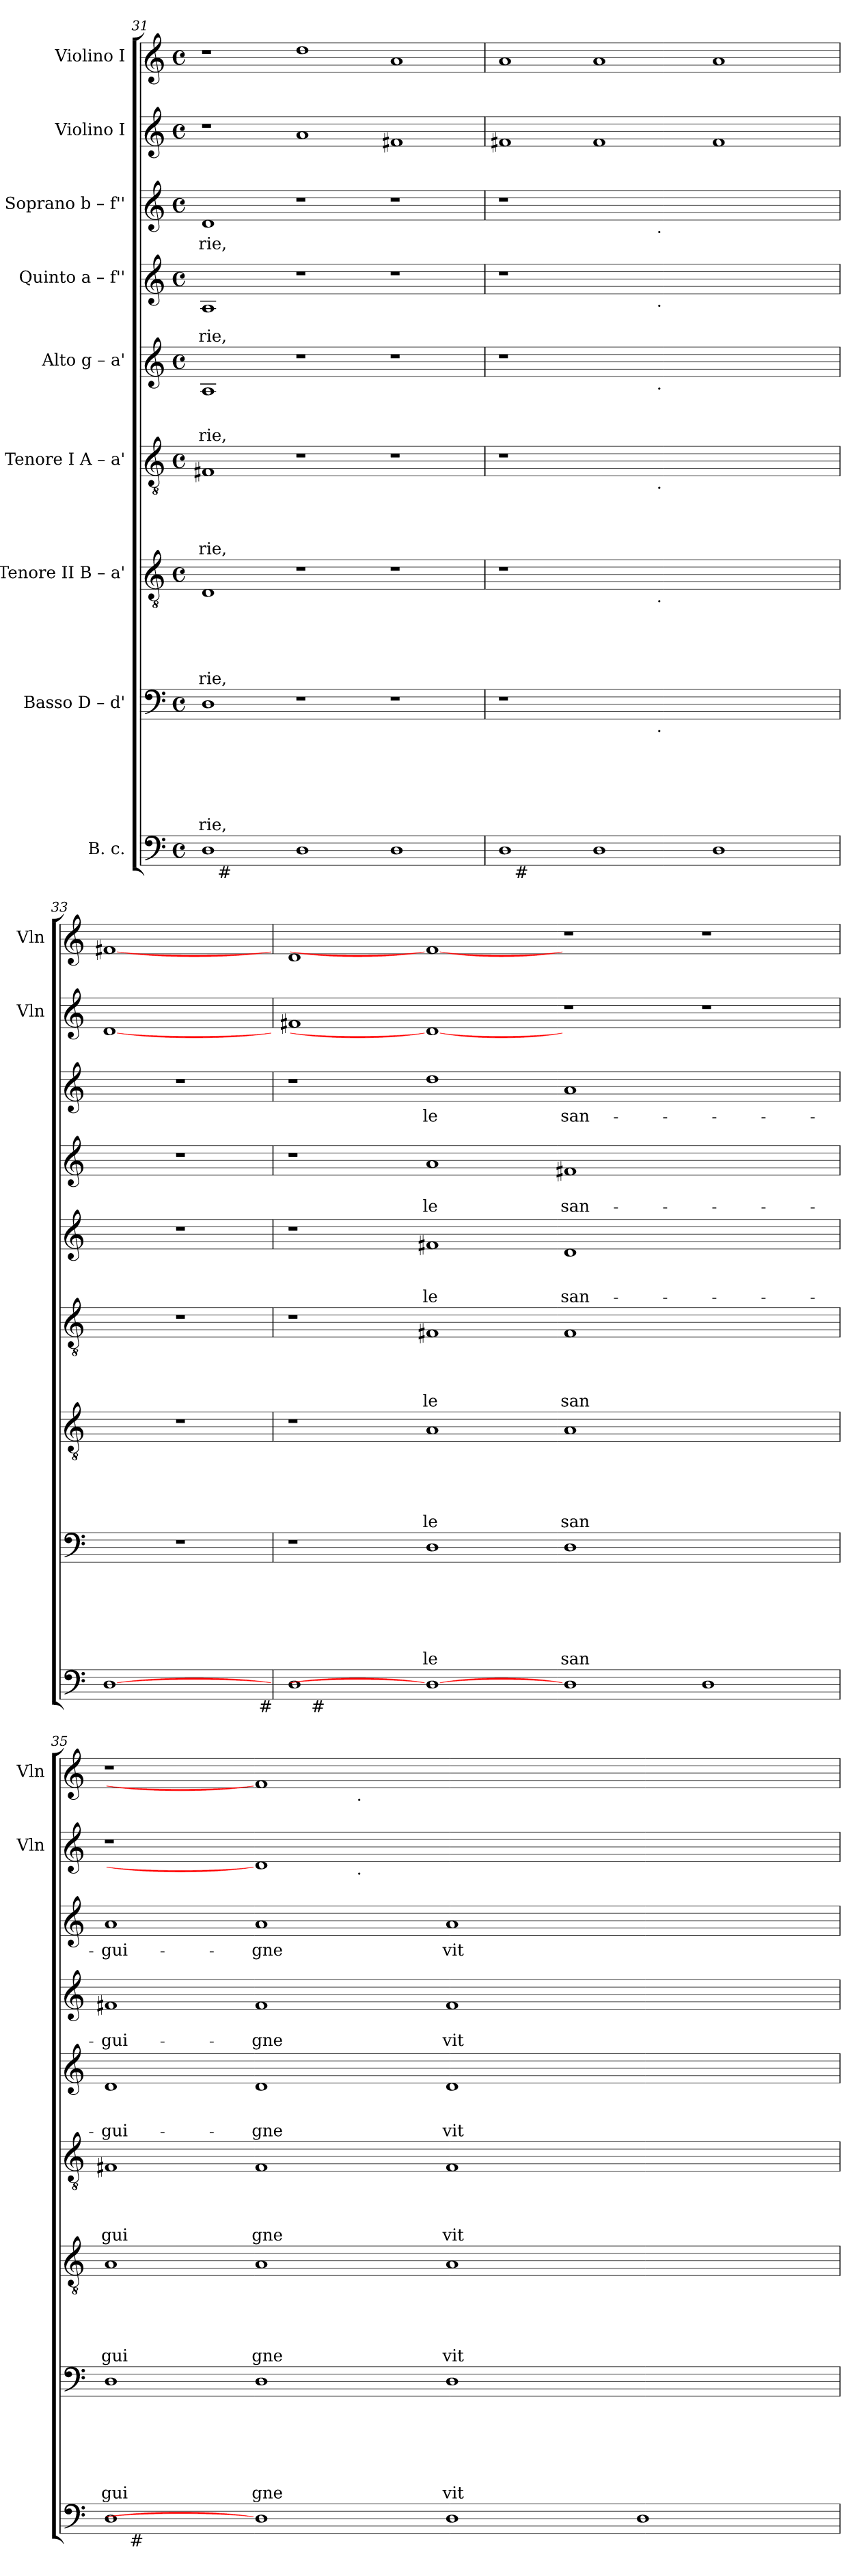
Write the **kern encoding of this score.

**kern	**kern	**text	**text	**text	**text	**text	**text	**kern	**text	**text	**text	**text	**text	**kern	**text	**text	**text	**text	**kern	**text	**text	**text	**kern	**text	**text	**kern	**text	**kern	**kern
*part9	*part8	*part8	*part8	*part8	*part8	*part8	*part8	*part7	*part7	*part7	*part7	*part7	*part7	*part6	*part6	*part6	*part6	*part6	*part5	*part5	*part5	*part5	*part4	*part4	*part4	*part3	*part3	*part2	*part1
*staff9	*staff8	*staff8	*staff8	*staff8	*staff8	*staff8	*staff8	*staff7	*staff7	*staff7	*staff7	*staff7	*staff7	*staff6	*staff6	*staff6	*staff6	*staff6	*staff5	*staff5	*staff5	*staff5	*staff4	*staff4	*staff4	*staff3	*staff3	*staff2	*staff1
*I"B. c.	*I"Basso D – d'	*	*	*	*	*	*	*I"Tenore II B – a'	*	*	*	*	*	*I"Tenore I A – a'	*	*	*	*	*I"Alto g – a'	*	*	*	*I"Quinto a – f''	*	*	*I"Soprano b – f''	*	*I"Violino I	*I"Violino I
*	*	*	*	*	*	*	*	*	*	*	*	*	*	*	*	*	*	*	*	*	*	*	*	*	*	*	*	*I'Vln	*I'Vln
!!LO:PB:g=z
*clefF4	*clefF4	*	*	*	*	*	*	*clefGv2	*	*	*	*	*	*clefGv2	*	*	*	*	*clefG2	*	*	*	*clefG2	*	*	*clefG2	*	*clefG2	*clefG2
*k[]	*k[]	*	*	*	*	*	*	*k[]	*	*	*	*	*	*k[]	*	*	*	*	*k[]	*	*	*	*k[]	*	*	*k[]	*	*k[]	*k[]
*C:	*C:	*	*	*	*	*	*	*C:	*	*	*	*	*	*C:	*	*	*	*	*C:	*	*	*	*C:	*	*	*C:	*	*C:	*C:
*M4/4	*M4/4	*	*	*	*	*	*	*M4/4	*	*	*	*	*	*M4/4	*	*	*	*	*M4/4	*	*	*	*M4/4	*	*	*M4/4	*	*M4/4	*M4/4
*met(c)	*met(c)	*	*	*	*	*	*	*met(c)	*	*	*	*	*	*met(c)	*	*	*	*	*met(c)	*	*	*	*met(c)	*	*	*met(c)	*	*met(c)	*met(c)
=31	=31	=31	=31	=31	=31	=31	=31	=31	=31	=31	=31	=31	=31	=31	=31	=31	=31	=31	=31	=31	=31	=31	=31	=31	=31	=31	=31	=31	=31
!	!	!	!	!	!	!	!LO:LY:b	!	!	!	!	!	!LO:LY:b	!	!	!	!	!LO:LY:b	!	!	!	!LO:LY:b	!	!	!LO:LY:b	!	!LO:LY:b	!	!
*^	*	*	*	*	*	*	*	*	*	*	*	*	*	*	*	*	*	*	*	*	*	*	*	*	*	*	*	*	*
1D	16ryy	1D	.	.	.	.	.	-rie,	1D	.	.	.	.	-rie,	1F#X	.	.	.	rie,	1A	.	.	rie,	1A	.	rie,	1d	rie,	1r	1r
!	!LO:TX:b:t=#	!	!	!	!	!	!	!	!	!	!	!	!	!	!	!	!	!	!	!	!	!	!	!	!	!	!	!	!	!
.	1ryy	.	.	.	.	.	.	.	.	.	.	.	.	.	.	.	.	.	.	.	.	.	.	.	.	.	.	.	.	.
1D	.	1r	.	.	.	.	.	.	1r	.	.	.	.	.	1r	.	.	.	.	1r	.	.	.	1r	.	.	1r	.	1a	1dd
.	1ryy	.	.	.	.	.	.	.	.	.	.	.	.	.	.	.	.	.	.	.	.	.	.	.	.	.	.	.	.	.
1D	.	1r	.	.	.	.	.	.	1r	.	.	.	.	.	1r	.	.	.	.	1r	.	.	.	1r	.	.	1r	.	1f#X	1a
.	2...ryy	.	.	.	.	.	.	.	.	.	.	.	.	.	.	.	.	.	.	.	.	.	.	.	.	.	.	.	.	.
=32	=32	=32	=32	=32	=32	=32	=32	=32	=32	=32	=32	=32	=32	=32	=32	=32	=32	=32	=32	=32	=32	=32	=32	=32	=32	=32	=32	=32	=32	=32
1D	16ryy	1r	.	.	.	.	.	.	1r	.	.	.	.	.	1r	.	.	.	.	1r	.	.	.	1r	.	.	1r	.	1f#X	1a
!	!LO:TX:b:t=#	!	!	!	!	!	!	!	!	!	!	!	!	!	!	!	!	!	!	!	!	!	!	!	!	!	!	!	!	!
.	1ryy	.	.	.	.	.	.	.	.	.	.	.	.	.	.	.	.	.	.	.	.	.	.	.	.	.	.	.	.	.
1D	.	4...ryy	.	.	.	.	.	.	4...ryy	.	.	.	.	.	4...ryy	.	.	.	.	4...ryy	.	.	.	4...ryy	.	.	4...ryy	.	1f#	1a
.	1ryy	.	.	.	.	.	.	.	.	.	.	.	.	.	.	.	.	.	.	.	.	.	.	.	.	.	.	.	.	.
!	!	!	!	!	!	!	!	!	!	!	!	!	!	!	!	!	!	!	!	!	!	!	!	!	!	!	!LO:TX:b:t=.	!	!	!
!	!	!	!	!	!	!	!	!	!	!	!	!	!	!	!	!	!	!	!	!	!	!	!	!LO:TX:b:t=.	!	!	!	!	!	!
!	!	!	!	!	!	!	!	!	!	!	!	!	!	!	!	!	!	!	!	!LO:TX:b:t=.	!	!	!	!	!	!	!	!	!	!
!	!	!	!	!	!	!	!	!	!	!	!	!	!	!	!LO:TX:b:t=.	!	!	!	!	!	!	!	!	!	!	!	!	!	!	!
!	!	!	!	!	!	!	!	!	!LO:TX:b:t=.	!	!	!	!	!	!	!	!	!	!	!	!	!	!	!	!	!	!	!	!	!
!	!	!LO:TX:b:t=.	!	!	!	!	!	!	!	!	!	!	!	!	!	!	!	!	!	!	!	!	!	!	!	!	!	!	!	!
.	.	1ryy	.	.	.	.	.	.	1ryy	.	.	.	.	.	1ryy	.	.	.	.	1ryy	.	.	.	1ryy	.	.	1ryy	.	.	.
1D	.	.	.	.	.	.	.	.	.	.	.	.	.	.	.	.	.	.	.	.	.	.	.	.	.	.	.	.	1f#	1a
.	2...ryy	.	.	.	.	.	.	.	.	.	.	.	.	.	.	.	.	.	.	.	.	.	.	.	.	.	.	.	.	.
.	.	2ryy	.	.	.	.	.	.	2ryy	.	.	.	.	.	2ryy	.	.	.	.	2ryy	.	.	.	2ryy	.	.	2ryy	.	.	.
.	.	32ryy	.	.	.	.	.	.	32ryy	.	.	.	.	.	32ryy	.	.	.	.	32ryy	.	.	.	32ryy	.	.	32ryy	.	.	.
=33	=33	=33	=33	=33	=33	=33	=33	=33	=33	=33	=33	=33	=33	=33	=33	=33	=33	=33	=33	=33	=33	=33	=33	=33	=33	=33	=33	=33	=33	=33
[1D	2ryy	1r	.	.	.	.	.	.	1r	.	.	.	.	.	1r	.	.	.	.	1r	.	.	.	1r	.	.	1r	.	[1d	[1f#X
.	4...ryy	.	.	.	.	.	.	.	.	.	.	.	.	.	.	.	.	.	.	.	.	.	.	.	.	.	.	.	.	.
!	!LO:TX:b:t=#	!	!	!	!	!	!	!	!	!	!	!	!	!	!	!	!	!	!	!	!	!	!	!	!	!	!	!	!	!
.	32ryy	.	.	.	.	.	.	.	.	.	.	.	.	.	.	.	.	.	.	.	.	.	.	.	.	.	.	.	.	.
=34	=34	=34	=34	=34	=34	=34	=34	=34	=34	=34	=34	=34	=34	=34	=34	=34	=34	=34	=34	=34	=34	=34	=34	=34	=34	=34	=34	=34	=34	=34
1D	16ryy	1r	.	.	.	.	.	.	1r	.	.	.	.	.	1r	.	.	.	.	1r	.	.	.	1r	.	.	1r	.	1f#X	1d
!	!LO:TX:b:t=#	!	!	!	!	!	!	!	!	!	!	!	!	!	!	!	!	!	!	!	!	!	!	!	!	!	!	!	!	!
.	1ryy	.	.	.	.	.	.	.	.	.	.	.	.	.	.	.	.	.	.	.	.	.	.	.	.	.	.	.	.	.
!	!	!	!	!	!	!	!	!LO:LY:b	!	!	!	!	!	!LO:LY:b	!	!	!	!	!LO:LY:b	!	!	!	!LO:LY:b	!	!	!LO:LY:b	!	!LO:LY:b	!	!
1D_	.	1D	.	.	.	.	.	le	1A	.	.	.	.	le	1F#X	.	.	.	le	1f#X	.	.	le	1a	.	le	1dd	le	1d_	1f#_
.	1ryy	.	.	.	.	.	.	.	.	.	.	.	.	.	.	.	.	.	.	.	.	.	.	.	.	.	.	.	.	.
!	!	!	!	!	!	!	!	!LO:LY:b	!	!	!	!	!	!LO:LY:b	!	!	!	!	!LO:LY:b	!	!	!	!LO:LY:b	!	!	!LO:LY:b	!	!LO:LY:b	!	!
1D	.	1D	.	.	.	.	.	san	1A	.	.	.	.	san	1F#	.	.	.	san	1d	.	.	san-	1f#X	.	san-	1a	san-	1r	1r
.	1ryy	.	.	.	.	.	.	.	.	.	.	.	.	.	.	.	.	.	.	.	.	.	.	.	.	.	.	.	.	.
1D	.	1ryy	.	.	.	.	.	.	1ryy	.	.	.	.	.	1ryy	.	.	.	.	1ryy	.	.	.	1ryy	.	.	1ryy	.	1r	1r
.	2...ryy	.	.	.	.	.	.	.	.	.	.	.	.	.	.	.	.	.	.	.	.	.	.	.	.	.	.	.	.	.
=35	=35	=35	=35	=35	=35	=35	=35	=35	=35	=35	=35	=35	=35	=35	=35	=35	=35	=35	=35	=35	=35	=35	=35	=35	=35	=35	=35	=35	=35	=35
!	!	!	!	!	!	!	!	!LO:LY:b	!	!	!	!	!	!LO:LY:b	!	!	!	!	!LO:LY:b	!	!	!	!LO:LY:b	!	!	!LO:LY:b	!	!LO:LY:b	!	!
*	*	*	*	*	*	*	*	*	*	*	*	*	*	*	*	*	*	*	*	*	*	*	*	*	*	*	*	*	*^	*^
1D	16ryy	1D	.	.	.	.	.	gui	1A	.	.	.	.	gui	1F#X	.	.	.	gui	1d	.	.	-gui-	1f#X	.	-gui-	1a	-gui-	1r	1ryy	1r	1ryy
!	!LO:TX:b:t=#	!	!	!	!	!	!	!	!	!	!	!	!	!	!	!	!	!	!	!	!	!	!	!	!	!	!	!	!	!	!	!
.	1ryy	.	.	.	.	.	.	.	.	.	.	.	.	.	.	.	.	.	.	.	.	.	.	.	.	.	.	.	.	.	.	.
!	!	!	!	!	!	!	!	!LO:LY:b	!	!	!	!	!	!LO:LY:b	!	!	!	!	!LO:LY:b	!	!	!	!LO:LY:b	!	!	!LO:LY:b	!	!LO:LY:b	!	!	!	!
1D]	.	1D	.	.	.	.	.	gne	1A	.	.	.	.	gne	1F#	.	.	.	gne	1d	.	.	-gne	1f#	.	-gne	1a	-gne	1d]	4...ryy	1f#]	4...ryy
.	1ryy	.	.	.	.	.	.	.	.	.	.	.	.	.	.	.	.	.	.	.	.	.	.	.	.	.	.	.	.	.	.	.
!	!	!	!	!	!	!	!	!	!	!	!	!	!	!	!	!	!	!	!	!	!	!	!	!	!	!	!	!	!	!	!	!LO:TX:b:t=.
!	!	!	!	!	!	!	!	!	!	!	!	!	!	!	!	!	!	!	!	!	!	!	!	!	!	!	!	!	!	!LO:TX:b:t=.	!	!
.	.	.	.	.	.	.	.	.	.	.	.	.	.	.	.	.	.	.	.	.	.	.	.	.	.	.	.	.	.	1ryy	.	1ryy
!	!	!	!	!	!	!	!	!LO:LY:b	!	!	!	!	!	!LO:LY:b	!	!	!	!	!LO:LY:b	!	!	!	!LO:LY:b	!	!	!LO:LY:b	!	!LO:LY:b	!	!	!	!
1D	.	1D	.	.	.	.	.	vit	1A	.	.	.	.	vit	1F#	.	.	.	vit	1d	.	.	vit-	1f#	.	vit-	1a	vit-	0ryy	.	0ryy	.
.	1ryy	.	.	.	.	.	.	.	.	.	.	.	.	.	.	.	.	.	.	.	.	.	.	.	.	.	.	.	.	.	.	.
.	.	.	.	.	.	.	.	.	.	.	.	.	.	.	.	.	.	.	.	.	.	.	.	.	.	.	.	.	.	1ryy	.	1ryy
1D	.	1ryy	.	.	.	.	.	.	1ryy	.	.	.	.	.	1ryy	.	.	.	.	1ryy	.	.	.	1ryy	.	.	1ryy	.	.	.	.	.
.	2...ryy	.	.	.	.	.	.	.	.	.	.	.	.	.	.	.	.	.	.	.	.	.	.	.	.	.	.	.	.	.	.	.
.	.	.	.	.	.	.	.	.	.	.	.	.	.	.	.	.	.	.	.	.	.	.	.	.	.	.	.	.	.	2ryy	.	2ryy
.	.	.	.	.	.	.	.	.	.	.	.	.	.	.	.	.	.	.	.	.	.	.	.	.	.	.	.	.	.	32ryy	.	32ryy
*	*	*	*	*	*	*	*	*	*	*	*	*	*	*	*	*	*	*	*	*	*	*	*	*	*	*	*	*	*v	*v	*	*
*v	*v	*	*	*	*	*	*	*	*	*	*	*	*	*	*	*	*	*	*	*	*	*	*	*	*	*	*	*	*	*v	*v
=	=	=	=	=	=	=	=	=	=	=	=	=	=	=	=	=	=	=	=	=	=	=	=	=	=	=	=	=	=
*-	*-	*-	*-	*-	*-	*-	*-	*-	*-	*-	*-	*-	*-	*-	*-	*-	*-	*-	*-	*-	*-	*-	*-	*-	*-	*-	*-	*-	*-
